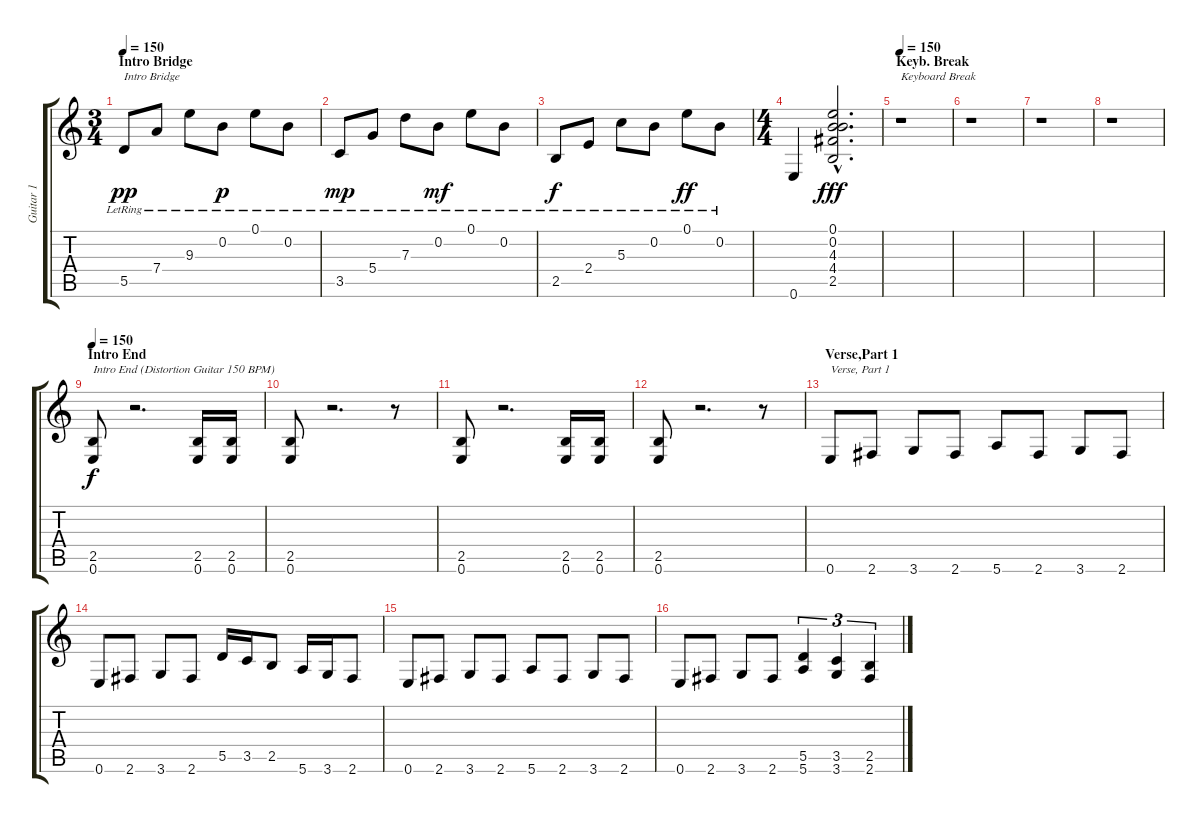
\track ("Guitar 1" "Guitar 1") {instrument overdrivenguitar}
\staff {score tabs}
\tuning (E4 B3 G3 D3 A2 E2) {hide}
\ts (3 4)
\section ("" "Intro Bridge")
\tempo 150
\clef g2
\ks c
5.5{lr}.8{txt "Intro Bridge" dy pp} 7.4{lr}.8 9.3{lr}.8 0.2{lr}.8{dy p} 0.1{lr}.8 0.2{lr}.8 |
3.5{lr}.8{dy mp} 5.4{lr}.8 7.3{lr}.8 0.2{lr}.8{dy mf} 0.1{lr}.8 0.2{lr}.8 |
2.5{lr}.8{dy f} 2.4{lr}.8 5.3{lr}.8 0.2{lr}.8 0.1{lr}.8{dy ff} 0.2{lr}.8 |
\ts (4 4)
0.6.4 (0.1{hac} 0.2{hac} 4.3{hac} 4.4{hac} 2.5{hac}).2{d dy fff} |
\section ("" "Keyb. Break")
\tempo 150
r.1{txt "Keyboard Break"} |
r.1 |
r.1 |
r.1 |
\section ("" "Intro End")
\tempo 150
(2.5 0.6).8{txt "Intro End (Distortion Guitar 150 BPM)" dy f instrument distortionguitar} r.2{d} (2.5 0.6).16 (2.5 0.6).16 |
(2.5 0.6).8 r.2{d} r.8 |
(2.5 0.6).8 r.2{d} (2.5 0.6).16 (2.5 0.6).16 |
(2.5 0.6).8 r.2{d} r.8 |
\section ("" "Verse,Part 1")
0.6.8{txt "Verse, Part 1"} 2.6.8 3.6.8 2.6.8 5.6.8 2.6.8 3.6.8 2.6.8 |
0.6.8 2.6.8 3.6.8 2.6.8 5.5.16 3.5.16 2.5.8 5.6.16 3.6.16 2.6.8 |
0.6.8 2.6.8 3.6.8 2.6.8 5.6.8 2.6.8 3.6.8 2.6.8 |
0.6.8 2.6.8 3.6.8 2.6.8 (5.5 5.6).4{tu (3 2)} (3.5 3.6).4{tu (3 2)} (2.5 2.6).4{tu (3 2)}
